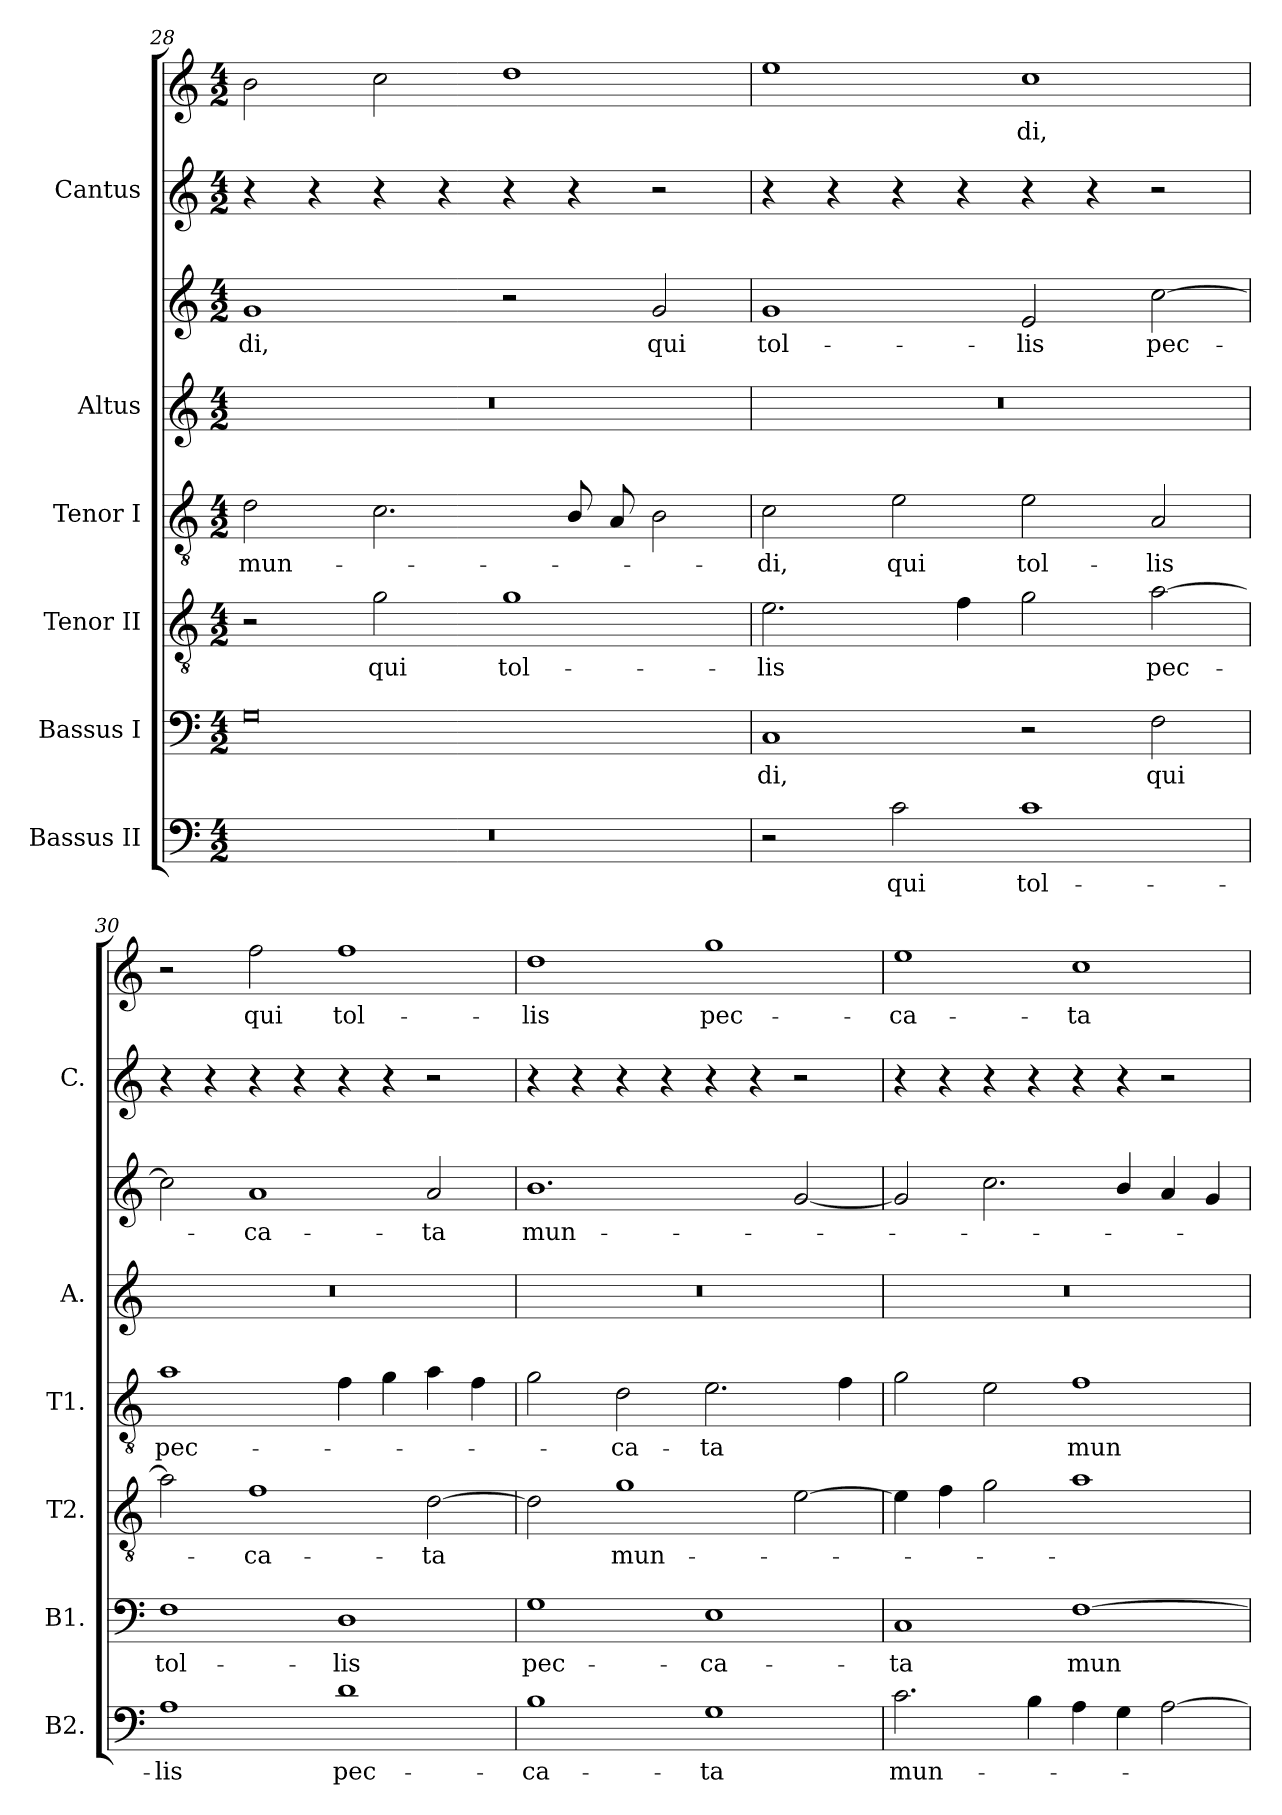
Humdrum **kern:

**kern	**text	**kern	**text	**kern	**text	**kern	**text	**kern	**kern	**text	**kern	**kern	**text
*part6	*part6	*part5	*part5	*part4	*part4	*part3	*part3	*part2	*part2	*part2	*part1	*part1	*part1
*staff8	*staff8	*staff7	*staff7	*staff6	*staff6	*staff5	*staff5	*staff4	*staff3	*staff3	*staff2	*staff1	*staff1
*I"Bassus II	*	*I"Bassus I	*	*I"Tenor II	*	*I"Tenor I	*	*I"Altus	*	*	*I"Cantus	*	*
*I'B2.	*	*I'B1.	*	*I'T2.	*	*I'T1.	*	*I'A.	*	*	*I'C.	*	*
*clefF4	*	*clefF4	*	*clefGv2	*	*clefGv2	*	*clefG2	*clefG2	*	*clefG2	*clefG2	*
*	*	*	*	*ITrd7c12	*	*ITrd7c12	*	*	*	*	*	*	*
*k[]	*	*k[]	*	*k[]	*	*k[]	*	*k[]	*k[]	*	*k[]	*k[]	*
*C:	*	*C:	*	*C:	*	*C:	*	*C:	*C:	*	*C:	*C:	*
*M4/2	*	*M4/2	*	*M4/2	*	*M4/2	*	*M4/2	*M4/2	*	*M4/2	*M4/2	*
=28	=28	=28	=28	=28	=28	=28	=28	=28	=28	=28	=28	=28	=28
!LO:N:vis=1	!	!	!	!	!	!	!	!	!	!	!	!	!
!	!	!	!	!	!	!	!LO:LY:b:color=#000000	!LO:N:vis=1	!	!	!	!	!
!	!	!	!	!	!	!	!	!	!	!LO:LY:b:color=#000000	!	!	!
0r	.	0Gi	.	2r	.	2Di\	mun-	0r	1gi	-di,	4r	2bi\	.
.	.	.	.	.	.	.	.	.	.	.	4r	.	.
!	!	!	!	!	!LO:LY:b:color=#000000	!	!	!	!	!	!	!	!
.	.	.	.	2Gi\	qui	2.Ci\	.	.	.	.	4r	2cci\	.
.	.	.	.	.	.	.	.	.	.	.	4r	.	.
!	!	!	!	!	!LO:LY:b:color=#000000	!	!	!	!	!	!	!	!
.	.	.	.	1Gi	tol-	.	.	.	2r	.	4r	1ddi	.
.	.	.	.	.	.	8BBi/	.	.	.	.	4r	.	.
.	.	.	.	.	.	8AAi/	.	.	.	.	.	.	.
!	!	!	!	!	!	!	!	!	!	!LO:LY:b:color=#000000	!	!	!
.	.	.	.	.	.	2BBi\	.	.	2gi/	qui	2r	.	.
=29	=29	=29	=29	=29	=29	=29	=29	=29	=29	=29	=29	=29	=29
!	!	!	!LO:LY:b:color=#000000	!	!	!	!	!	!	!	!	!	!
!	!	!	!	!	!LO:LY:b:color=#000000	!	!	!	!	!	!	!	!
!	!	!	!	!	!	!	!LO:LY:b:color=#000000	!LO:N:vis=1	!	!	!	!	!
!	!	!	!	!	!	!	!	!	!	!LO:LY:b:color=#000000	!	!	!
2r	.	1Ci	-di,	2.Ei\	-lis	2Ci\	-di,	0r	1gi	tol-	4r	1eei	.
.	.	.	.	.	.	.	.	.	.	.	4r	.	.
!	!LO:LY:b:color=#000000	!	!	!	!	!	!	!	!	!	!	!	!
!	!	!	!	!	!	!	!LO:LY:b:color=#000000	!	!	!	!	!	!
2ci\	qui	.	.	.	.	2Ei\	qui	.	.	.	4r	.	.
.	.	.	.	4Fi\	.	.	.	.	.	.	4r	.	.
!	!LO:LY:b:color=#000000	!	!	!	!	!	!	!	!	!	!	!	!
!	!	!	!	!	!	!	!LO:LY:b:color=#000000	!	!	!	!	!	!
!	!	!	!	!	!	!	!	!	!	!LO:LY:b:color=#000000	!	!	!
!	!	!	!	!	!	!	!	!	!	!	!	!	!LO:LY:b:color=#000000
1ci	tol-	2r	.	2Gi\	.	2Ei\	tol-	.	2ei/	-lis	4r	1cci	-di,
.	.	.	.	.	.	.	.	.	.	.	4r	.	.
!	!	!	!LO:LY:b:color=#000000	!	!	!	!	!	!	!	!	!	!
!	!	!	!	!	!LO:LY:b:color=#000000	!	!	!	!	!	!	!	!
!	!	!	!	!	!	!	!LO:LY:b:color=#000000	!	!	!	!	!	!
!	!	!	!	!	!	!	!	!	!	!LO:LY:b:color=#000000	!	!	!
.	.	2Fi\	qui	[2Ai\	pec-	2AAi/	-lis	.	[2cci\	pec-	2r	.	.
=30	=30	=30	=30	=30	=30	=30	=30	=30	=30	=30	=30	=30	=30
!	!LO:LY:b:color=#000000	!	!	!	!	!	!	!	!	!	!	!	!
!	!	!	!LO:LY:b:color=#000000	!	!	!	!	!	!	!	!	!	!
!	!	!	!	!	!	!	!LO:LY:b:color=#000000	!LO:N:vis=1	!	!	!	!	!
1Ai	-lis	1Fi	tol-	2Ai\]	.	1Ai	pec-	0r	2cci\]	.	4r	2r	.
.	.	.	.	.	.	.	.	.	.	.	4r	.	.
!	!	!	!	!	!LO:LY:b:color=#000000	!	!	!	!	!	!	!	!
!	!	!	!	!	!	!	!	!	!	!LO:LY:b:color=#000000	!	!	!
!	!	!	!	!	!	!	!	!	!	!	!	!	!LO:LY:b:color=#000000
.	.	.	.	1Fi	-ca-	.	.	.	1ai	-ca-	4r	2ffi\	qui
.	.	.	.	.	.	.	.	.	.	.	4r	.	.
!	!LO:LY:b:color=#000000	!	!	!	!	!	!	!	!	!	!	!	!
!	!	!	!LO:LY:b:color=#000000	!	!	!	!	!	!	!	!	!	!
!	!	!	!	!	!	!	!	!	!	!	!	!	!LO:LY:b:color=#000000
1di	pec-	1Di	-lis	.	.	4Fi\	.	.	.	.	4r	1ffi	tol-
.	.	.	.	.	.	4Gi\	.	.	.	.	4r	.	.
!	!	!	!	!	!LO:LY:b:color=#000000	!	!	!	!	!	!	!	!
!	!	!	!	!	!	!	!	!	!	!LO:LY:b:color=#000000	!	!	!
.	.	.	.	[2Di\	-ta	4Ai\	.	.	2ai/	-ta	2r	.	.
.	.	.	.	.	.	4Fi\	.	.	.	.	.	.	.
!!LO:LB:g=z
=31	=31	=31	=31	=31	=31	=31	=31	=31	=31	=31	=31	=31	=31
!	!LO:LY:b:color=#000000	!	!	!	!	!	!	!	!	!	!	!	!
!	!	!	!LO:LY:b:color=#000000	!	!	!	!	!LO:N:vis=1	!	!	!	!	!
!	!	!	!	!	!	!	!	!	!	!LO:LY:b:color=#000000	!	!	!
!	!	!	!	!	!	!	!	!	!	!	!	!	!LO:LY:b:color=#000000
1Bi	-ca-	1Gi	pec-	2Di\]	.	2Gi\	.	0r	1.bi	mun-	4r	1ddi	-lis
.	.	.	.	.	.	.	.	.	.	.	4r	.	.
!	!	!	!	!	!LO:LY:b:color=#000000	!	!	!	!	!	!	!	!
!	!	!	!	!	!	!	!LO:LY:b:color=#000000	!	!	!	!	!	!
.	.	.	.	1Gi	mun-	2Di\	-ca-	.	.	.	4r	.	.
.	.	.	.	.	.	.	.	.	.	.	4r	.	.
!	!LO:LY:b:color=#000000	!	!	!	!	!	!	!	!	!	!	!	!
!	!	!	!LO:LY:b:color=#000000	!	!	!	!	!	!	!	!	!	!
!	!	!	!	!	!	!	!LO:LY:b:color=#000000	!	!	!	!	!	!
!	!	!	!	!	!	!	!	!	!	!	!	!	!LO:LY:b:color=#000000
1Gi	-ta	1Ei	-ca-	.	.	2.Ei\	-ta	.	.	.	4r	1ggi	pec-
.	.	.	.	.	.	.	.	.	.	.	4r	.	.
.	.	.	.	[2Ei\	.	.	.	.	[2gi/	.	2r	.	.
.	.	.	.	.	.	4Fi\	.	.	.	.	.	.	.
=32	=32	=32	=32	=32	=32	=32	=32	=32	=32	=32	=32	=32	=32
!	!LO:LY:b:color=#000000	!	!	!	!	!	!	!	!	!	!	!	!
!	!	!	!LO:LY:b:color=#000000	!	!	!	!	!LO:N:vis=1	!	!	!	!	!
!	!	!	!	!	!	!	!	!	!	!	!	!	!LO:LY:b:color=#000000
2.ci\	mun-	1Ci	-ta	4Ei\]	.	2Gi\	.	0r	2gi/]	.	4r	1eei	-ca-
.	.	.	.	4Fi\	.	.	.	.	.	.	4r	.	.
.	.	.	.	2Gi\	.	2Ei\	.	.	2.cci\	.	4r	.	.
4Bi\	.	.	.	.	.	.	.	.	.	.	4r	.	.
!	!	!	!LO:LY:b:color=#000000	!	!	!	!	!	!	!	!	!	!
!	!	!	!	!	!	!	!LO:LY:b:color=#000000	!	!	!	!	!	!
!	!	!	!	!	!	!	!	!	!	!	!	!	!LO:LY:b:color=#000000
4Ai\	.	[1Fi	mun-	1Ai	.	1Fi	mun-	.	.	.	4r	1cci	-ta
4Gi\	.	.	.	.	.	.	.	.	4bi/	.	4r	.	.
[2Ai\	.	.	.	.	.	.	.	.	4ai/	.	2r	.	.
.	.	.	.	.	.	.	.	.	4gi/	.	.	.	.
=	=	=	=	=	=	=	=	=	=	=	=	=	=
*-	*-	*-	*-	*-	*-	*-	*-	*-	*-	*-	*-	*-	*-
